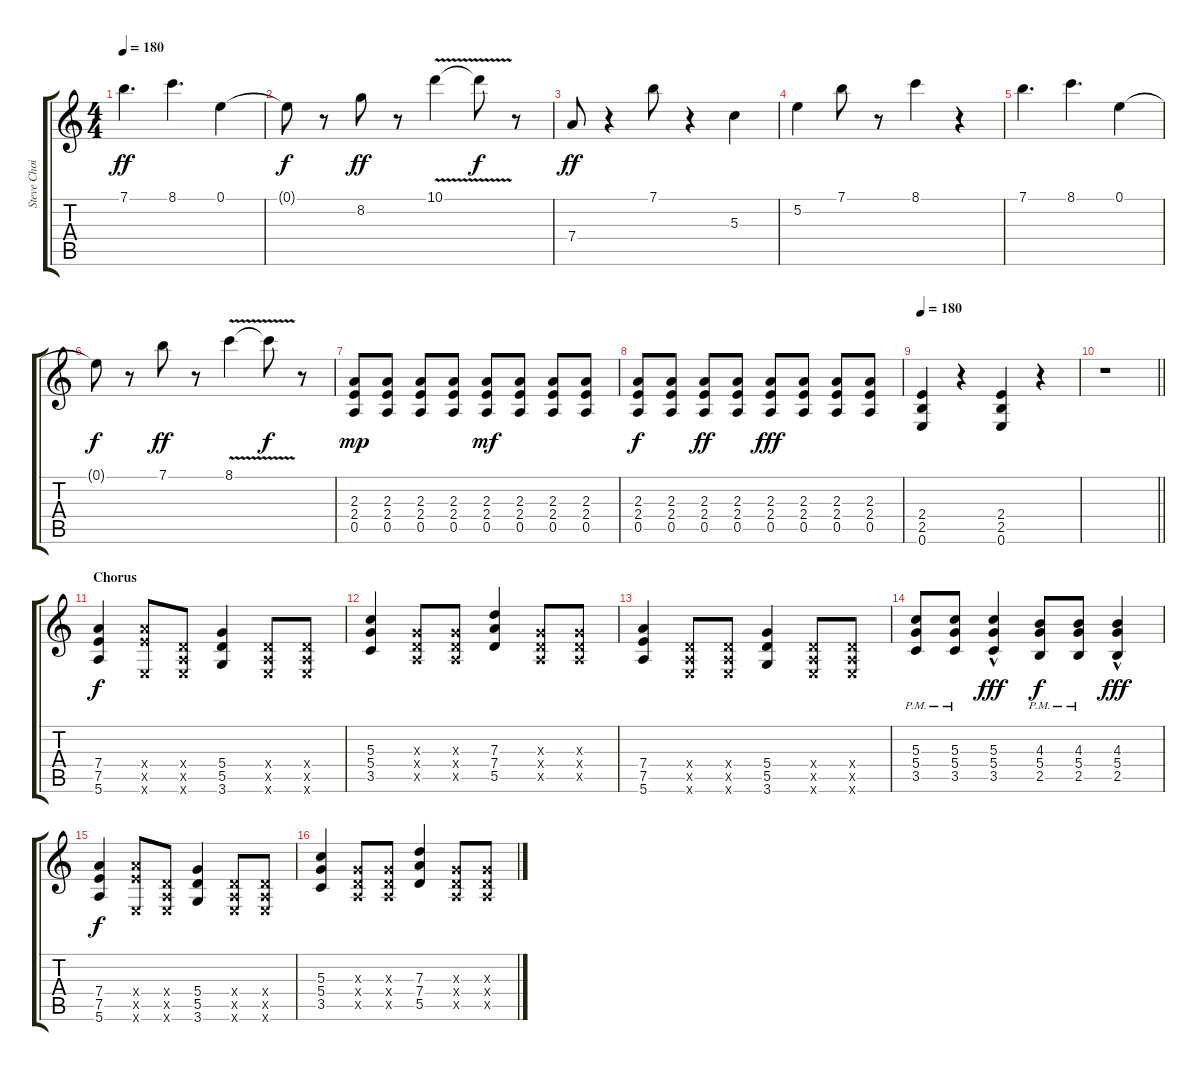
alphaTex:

\track ("Steve Choi" "Steve Choi") {instrument electricguitarclean}
\staff {score tabs}
\tuning (E4 B3 G3 D3 A2 E2) {hide}
\ts (4 4)
\tempo 180
\clef g2
\ks c
7.1.4{d dy ff} 8.1.4{d} 0.1.4 |
0.1{t}.8{dy f} r.8 8.2.8{dy ff} r.8 10.1{v}.4 10.1{t}.8{dy f} r.8 |
7.4.8{dy ff instrument electricguitarclean} r.4 7.1.8 r.4 5.3.4 |
5.2.4 7.1.8 r.8 8.1.4 r.4 |
7.1.4{d} 8.1.4{d} 0.1.4 |
0.1{t}.8{dy f} r.8 7.1.8{dy ff} r.8 8.1{v}.4 8.1{t}.8{dy f} r.8 |
(2.3 2.4 0.5).8{dy mp instrument distortionguitar} (2.3 2.4 0.5).8 (2.3 2.4 0.5).8 (2.3 2.4 0.5).8 (2.3 2.4 0.5).8{dy mf} (2.3 2.4 0.5).8 (2.3 2.4 0.5).8 (2.3 2.4 0.5).8 |
(2.3 2.4 0.5).8{dy f} (2.3 2.4 0.5).8 (2.3 2.4 0.5).8{dy ff} (2.3 2.4 0.5).8 (2.3 2.4 0.5).8{dy fff} (2.3 2.4 0.5).8 (2.3 2.4 0.5).8 (2.3 2.4 0.5).8 |
\tempo 180
(2.4 2.5 0.6).4{instrument distortionguitar} r.4 (2.4 2.5 0.6).4 r.4 |
\barLineRight lightlight
r.1 |
\section ("" "Chorus")
(7.4 7.5 5.6).4{dy f} (7.4{x} 7.5{x} 0.6{x}).8 (0.4{x} 0.5{x} 0.6{x}).8 (5.4 5.5 3.6).4 (0.4{x} 0.5{x} 0.6{x}).8 (0.4{x} 0.5{x} 0.6{x}).8 |
(5.3 5.4 3.5).4 (0.3{x} 0.4{x} 0.5{x}).8 (0.3{x} 0.4{x} 0.5{x}).8 (7.3 7.4 5.5).4 (0.3{x} 0.4{x} 0.5{x}).8 (0.3{x} 0.4{x} 0.5{x}).8 |
(7.4 7.5 5.6).4 (0.4{x} 0.5{x} 0.6{x}).8 (0.4{x} 0.5{x} 0.6{x}).8 (5.4 5.5 3.6).4 (0.4{x} 0.5{x} 0.6{x}).8 (0.4{x} 0.5{x} 0.6{x}).8 |
(5.3{pm} 5.4{pm} 3.5{pm}).8 (5.3{pm} 5.4{pm} 3.5{pm}).8 (5.3{hac} 5.4{hac} 3.5{hac}).4{dy fff} (4.3{pm} 5.4{pm} 2.5{pm}).8{dy f} (4.3{pm} 5.4{pm} 2.5{pm}).8 (4.3{hac} 5.4{hac} 2.5{hac}).4{dy fff} |
(7.4 7.5 5.6).4{dy f} (7.4{x} 7.5{x} 0.6{x}).8 (0.4{x} 0.5{x} 0.6{x}).8 (5.4 5.5 3.6).4 (0.4{x} 0.5{x} 0.6{x}).8 (0.4{x} 0.5{x} 0.6{x}).8 |
(5.3 5.4 3.5).4 (0.3{x} 0.4{x} 0.5{x}).8 (0.3{x} 0.4{x} 0.5{x}).8 (7.3 7.4 5.5).4 (0.3{x} 0.4{x} 0.5{x}).8 (0.3{x} 0.4{x} 0.5{x}).8
